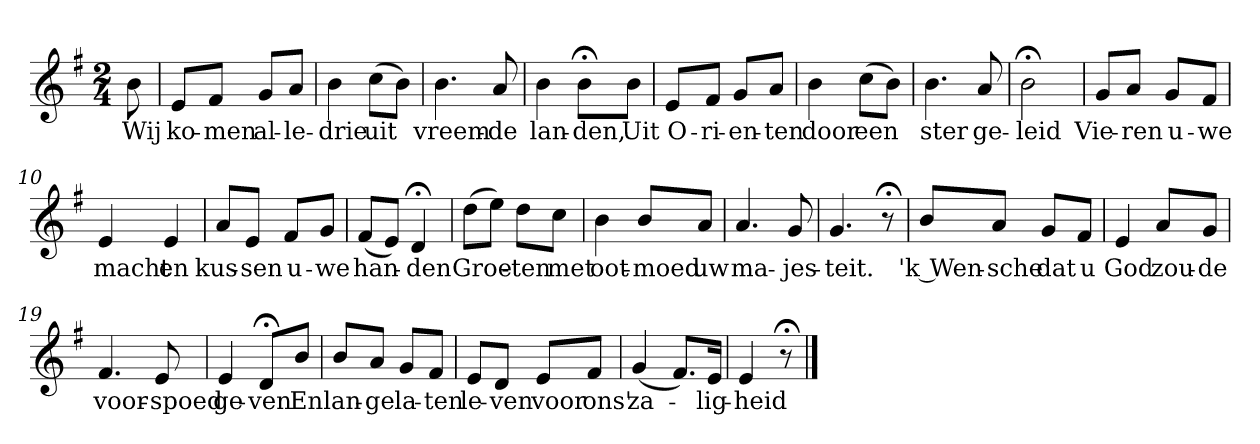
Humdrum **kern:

**kern	**text
*part1	*part1
*staff1	*staff1
*k[f#]	*
*e:	*
*M2/4	*
*MM120	*
=	=
8b	Wij
=1	=1
8eL	ko-
8f#J	-men
8gL	al-
8aJ	-le-
=2	=2
4b	-drie
(8ccL	uit
8bJ)	.
=3	=3
4.b	vreem-
8a	-de
=4	=4
4b	lan-
8b;<L	-den,
8bJ	Uit
=5	=5
8eL	O-
8f#J	-ri-
8gL	-en-
8aJ	-ten
=6	=6
4b	door
(8ccL	een
8bJ)	.
=7	=7
4.b	ster
8a	ge-
=8	=8
2b;<	-leid
=9	=9
8gL	Vie-
8aJ	-ren
8gL	u-
8f#J	-we
=10	=10
4e	macht
4e	en
=11	=11
8aL	kus-
8eJ	-sen
8f#L	u-
8gJ	-we
=12	=12
(8f#L	han-
8eJ)	.
4d;<	-den
=13	=13
(8ddL	Groe-
8eeJ)	.
8ddL	-ten
8ccJ	met
=14	=14
4b	oot-
8bL	-moed
8aJ	uw
=15	=15
4.a	ma-
8g	-jes-
=16	=16
4.g	-teit.
8r;<	.
=17	=17
8bL	'k Wen-
8aJ	-sche
8gL	dat
8f#J	u
=18	=18
4e	God
8aL	zou-
8gJ	-de
=19	=19
4.f#	voor-
8e	-spoed
=20	=20
4e	ge-
8d;<L	-ven
8bJ	En
=21	=21
8bL	lan-
8aJ	-ge
8gL	la-
8f#J	-ten
=22	=22
8eL	le-
8dJ	-ven
8eL	voor
8f#J	ons'
=23	=23
(4g	za-
8.f#L)	.
16eJk	-lig-
=24	=24
4e	-heid
8r;<	.
==	==
*-	*-
